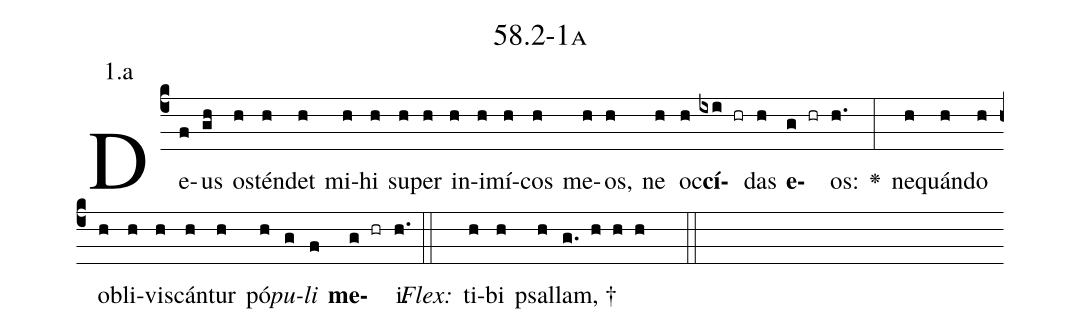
name: 58.2-1a;
annotation: 1.a;
%%
(c4)De(f)us(gh) os(h)tén(h)det(h) mi(h)hi(h) su(h)per(h) in(h)i(h)mí(h)cos(h) me(h)os,(h) ne(h) oc(h)<b>cí</b>(ixi hr)das(h) <b>e</b>(g hr)os:(h.) <v>\greheightstar</v>(:) ne(h)quán(h)do(h) ob(h)li(h)vis(h)cán(h)tur(h) pó(h)<i>pu</i>(g)<i>li</i>(f) <b>me</b>(g hr)i.(h.) (::)
<i>Flex:</i>()  ti(h)bi(h) psal(h)lam, †(g. h h h  ::)

%E(h) u(h) o(g) u(f) a(g) e.(h.) (::)
